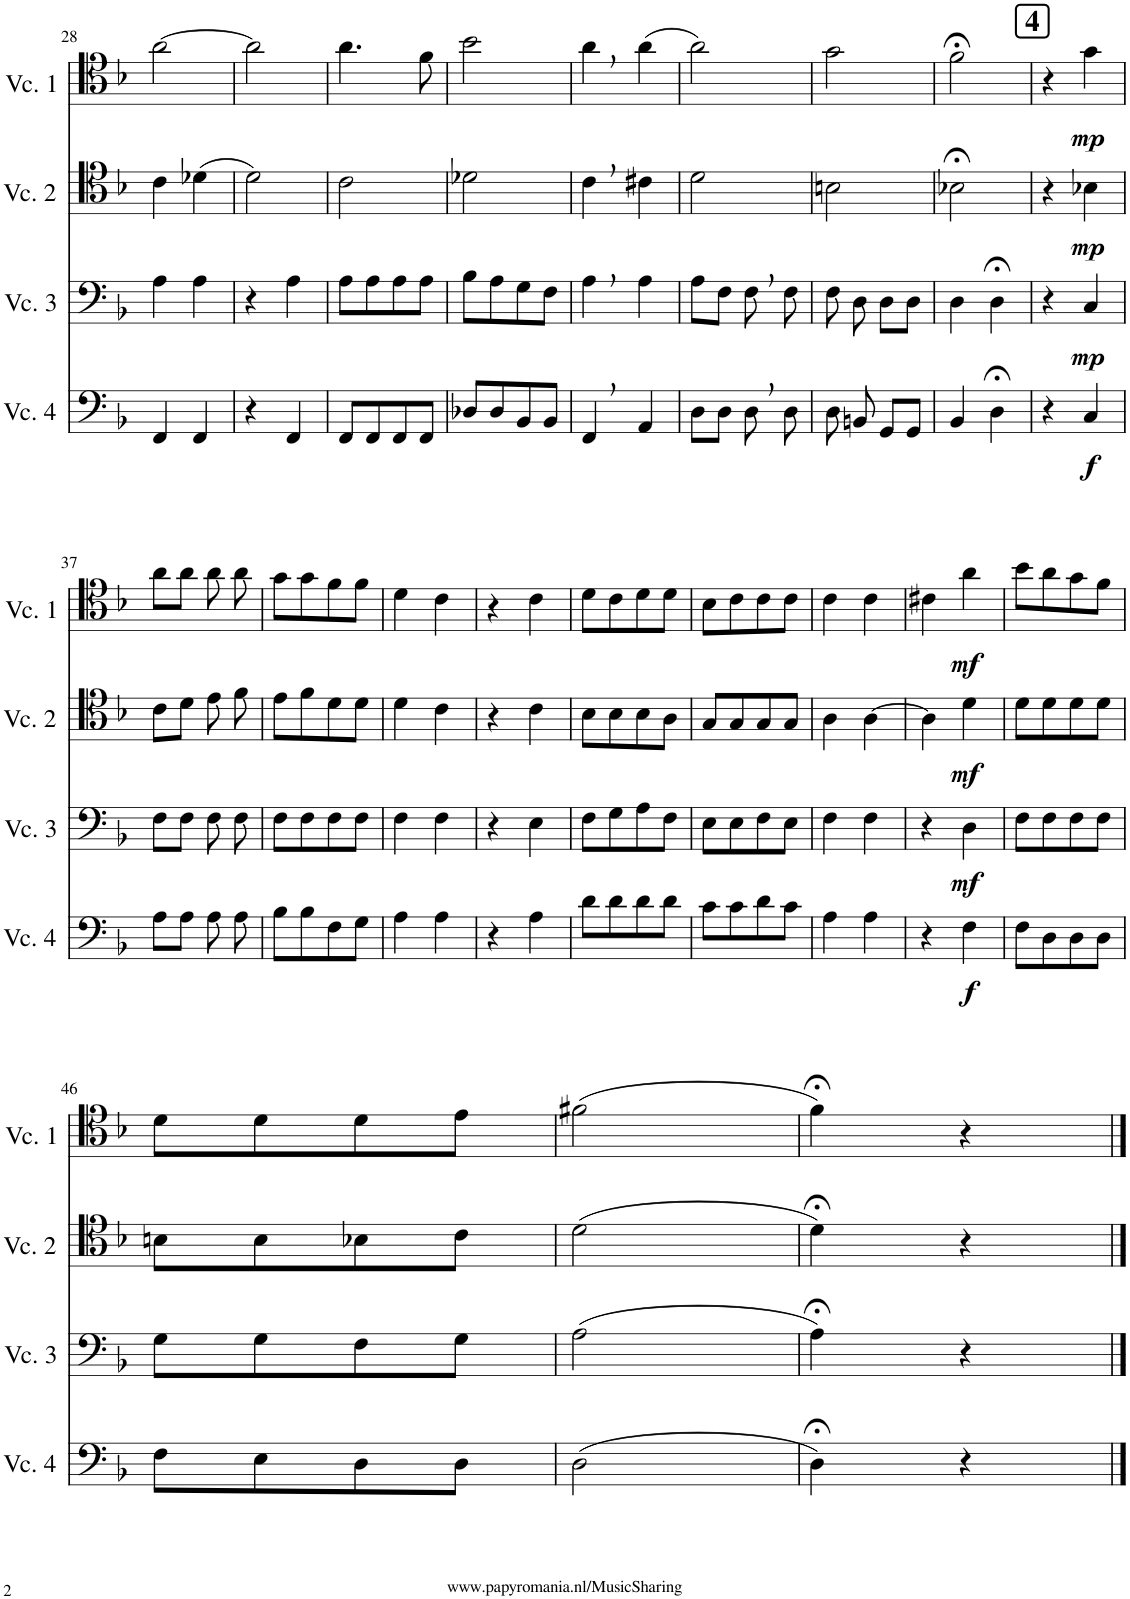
**kern	**dynam	**kern	**dynam	**kern	**dynam	**kern	**dynam
*part4	*part4	*part3	*part3	*part2	*part2	*part1	*part1
*staff4	*staff4	*staff3	*staff3	*staff2	*staff2	*staff1	*staff1
*I"Cello 4	*	*I"Cello 3	*	*I"Cello 2	*	*I"Cello 1	*
!!LO:PB:g=z
*clefF4	*	*clefF4	*	*clefC4	*	*clefC4	*
*k[b-]	*	*k[b-]	*	*k[b-]	*	*k[b-]	*
*M2/4	*	*M2/4	*	*M2/4	*	*M2/4	*
=28	=28	=28	=28	=28	=28	=28	=28
4FF/	.	4A\	.	4c\	.	[2a\	.
4FF/	.	4A\	.	(4d-X\	.	.	.
=29	=29	=29	=29	=29	=29	=29	=29
4r	.	4r	.	2d\)	.	2a\]	.
4FF/	.	4A\	.	.	.	.	.
=30	=30	=30	=30	=30	=30	=30	=30
8FF/L	.	8A\L	.	2c\	.	4.a\	.
8FF/	.	8A\	.	.	.	.	.
8FF/	.	8A\	.	.	.	.	.
8FF/J	.	8A\J	.	.	.	8f\	.
=31	=31	=31	=31	=31	=31	=31	=31
8D-X/L	.	8B-\L	.	2d-X\	.	2b-\	.
8D-/	.	8A\	.	.	.	.	.
8BB-/	.	8G\	.	.	.	.	.
8BB-/J	.	8F\J	.	.	.	.	.
=32	=32	=32	=32	=32	=32	=32	=32
4FF,/	.	4A,\	.	4c,\	.	4a,\	.
4AA/	.	4A\	.	4c#X\	.	(4a\	.
=33	=33	=33	=33	=33	=33	=33	=33
8D\L	.	8A\L	.	2d\	.	2a\)	.
8D\J	.	8F\J	.	.	.	.	.
8D,\	.	8F,\	.	.	.	.	.
8D\	.	8F\	.	.	.	.	.
=34	=34	=34	=34	=34	=34	=34	=34
8D\	.	8F\	.	2Bn\	.	2g\	.
8BBn/	.	8D\	.	.	.	.	.
8GG/L	.	8D\L	.	.	.	.	.
8GG/J	.	8D\J	.	.	.	.	.
=35	=35	=35	=35	=35	=35	=35	=35
4BB-/	.	4D\	.	2B-X;<\	.	2f;<\	.
4D;<\	.	4D;<\	.	.	.	.	.
!!LO:REH:place=s1:a:B:cj:fs=14:t=4
=36	=36	=36	=36	=36	=36	=36	=36
4r	.	4r	.	4r	.	4r	.
!	!LO:DY:b	!	!LO:DY:b	!	!LO:DY:b	!	!LO:DY:b
4C/	f	4C/	mp	4B-X\	mp	4g\	mp
!!LO:LB:g=z
=37	=37	=37	=37	=37	=37	=37	=37
8A\L	.	8F\L	.	8c\L	.	8a\L	.
8A\J	.	8F\J	.	8d\J	.	8a\J	.
8A\	.	8F\	.	8e\	.	8a\	.
8A\	.	8F\	.	8f\	.	8a\	.
=38	=38	=38	=38	=38	=38	=38	=38
8B-\L	.	8F\L	.	8e\L	.	8g\L	.
8B-\	.	8F\	.	8f\	.	8g\	.
8F\	.	8F\	.	8d\	.	8f\	.
8G\J	.	8F\J	.	8d\J	.	8f\J	.
=39	=39	=39	=39	=39	=39	=39	=39
4A\	.	4F\	.	4d\	.	4d\	.
4A\	.	4F\	.	4c\	.	4c\	.
=40	=40	=40	=40	=40	=40	=40	=40
4r	.	4r	.	4r	.	4r	.
4A\	.	4E\	.	4c\	.	4c\	.
=41	=41	=41	=41	=41	=41	=41	=41
8d\L	.	8F\L	.	8B-\L	.	8d\L	.
8d\	.	8G\	.	8B-\	.	8c\	.
8d\	.	8A\	.	8B-\	.	8d\	.
8d\J	.	8F\J	.	8A\J	.	8d\J	.
=42	=42	=42	=42	=42	=42	=42	=42
8c\L	.	8E\L	.	8G/L	.	8B-\L	.
8c\	.	8E\	.	8G/	.	8c\	.
8d\	.	8F\	.	8G/	.	8c\	.
8c\J	.	8E\J	.	8G/J	.	8c\J	.
=43	=43	=43	=43	=43	=43	=43	=43
4A\	.	4F\	.	4A\	.	4c\	.
4A\	.	4F\	.	[4A\	.	4c\	.
=44	=44	=44	=44	=44	=44	=44	=44
4r	.	4r	.	4A\]	.	4c#X\	.
!	!LO:DY:b	!	!LO:DY:b	!	!LO:DY:b	!	!LO:DY:b
4F\	f	4D\	mf	4d\	mf	4a\	mf
=45	=45	=45	=45	=45	=45	=45	=45
8F\L	.	8F\L	.	8d\L	.	8b-\L	.
8D\	.	8F\	.	8d\	.	8a\	.
8D\	.	8F\	.	8d\	.	8g\	.
8D\J	.	8F\J	.	8d\J	.	8f\J	.
!!LO:LB:g=z
=46	=46	=46	=46	=46	=46	=46	=46
8F\L	.	8G\L	.	8Bn\L	.	8d\L	.
8E\	.	8G\	.	8B\	.	8d\	.
8D\	.	8F\	.	8B-X\	.	8d\	.
8D\J	.	8G\J	.	8c\J	.	8e\J	.
=47	=47	=47	=47	=47	=47	=47	=47
(2D\	.	(2A\	.	(2d\	.	(2f#X\	.
=48	=48	=48	=48	=48	=48	=48	=48
4D;<\)	.	4A;<\)	.	4d;<\)	.	4f;<\)	.
4r	.	4r	.	4r	.	4r	.
==	==	==	==	==	==	==	==
*-	*-	*-	*-	*-	*-	*-	*-
